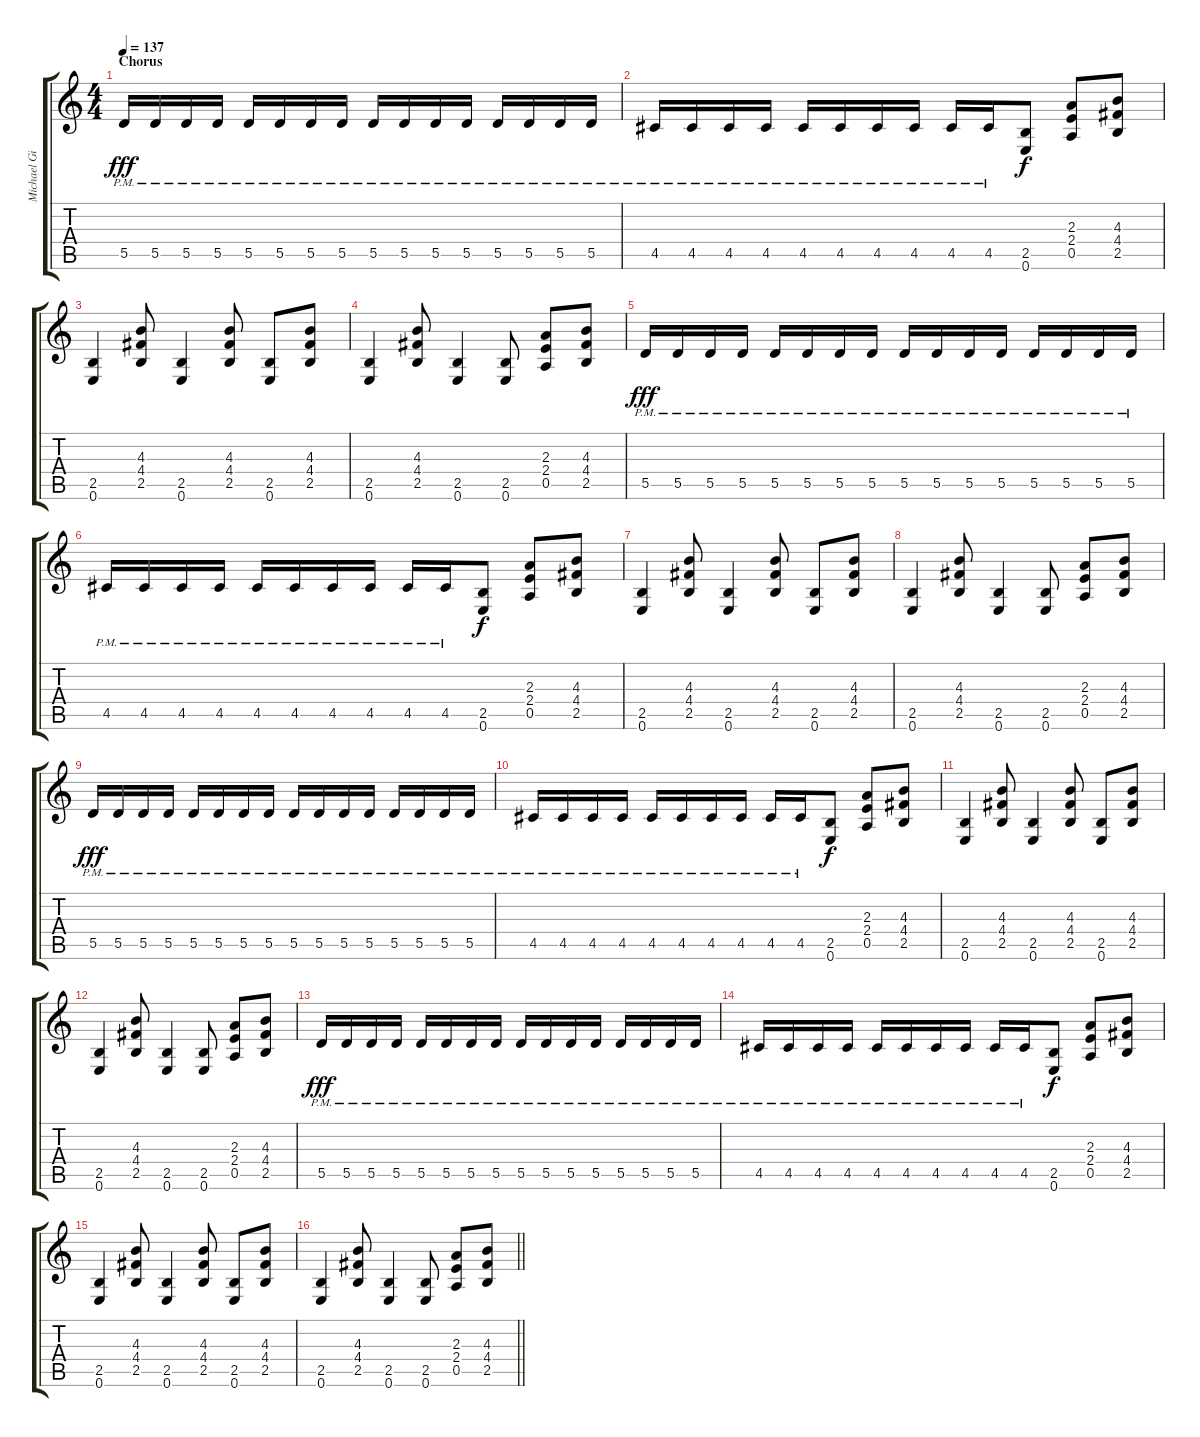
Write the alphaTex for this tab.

\track ("Michael Gilbert" "Michael Gi") {instrument distortionguitar}
\staff {score tabs}
\tuning (E4 B3 G3 D3 A2 E2) {hide}
\ts (4 4)
\section ("" "Chorus")
\tempo 137
\clef g2
\ks c
5.5{pm}.16{dy fff} 5.5{pm}.16 5.5{pm}.16 5.5{pm}.16 5.5{pm}.16 5.5{pm}.16 5.5{pm}.16 5.5{pm}.16 5.5{pm}.16 5.5{pm}.16 5.5{pm}.16 5.5{pm}.16 5.5{pm}.16 5.5{pm}.16 5.5{pm}.16 5.5{pm}.16 |
4.5{pm}.16 4.5{pm}.16 4.5{pm}.16 4.5{pm}.16 4.5{pm}.16 4.5{pm}.16 4.5{pm}.16 4.5{pm}.16 4.5{pm}.16 4.5{pm}.16 (2.5 0.6).8{dy f} (2.3 2.4 0.5).8 (4.3 4.4 2.5).8 |
(2.5 0.6).4 (4.3 4.4 2.5).8 (2.5 0.6).4 (4.3 4.4 2.5).8 (2.5 0.6).8 (4.3 4.4 2.5).8 |
(2.5 0.6).4 (4.3 4.4 2.5).8 (2.5 0.6).4 (2.5 0.6).8 (2.3 2.4 0.5).8 (4.3 4.4 2.5).8 |
5.5{pm}.16{dy fff} 5.5{pm}.16 5.5{pm}.16 5.5{pm}.16 5.5{pm}.16 5.5{pm}.16 5.5{pm}.16 5.5{pm}.16 5.5{pm}.16 5.5{pm}.16 5.5{pm}.16 5.5{pm}.16 5.5{pm}.16 5.5{pm}.16 5.5{pm}.16 5.5{pm}.16 |
4.5{pm}.16 4.5{pm}.16 4.5{pm}.16 4.5{pm}.16 4.5{pm}.16 4.5{pm}.16 4.5{pm}.16 4.5{pm}.16 4.5{pm}.16 4.5{pm}.16 (2.5 0.6).8{dy f} (2.3 2.4 0.5).8 (4.3 4.4 2.5).8 |
(2.5 0.6).4 (4.3 4.4 2.5).8 (2.5 0.6).4 (4.3 4.4 2.5).8 (2.5 0.6).8 (4.3 4.4 2.5).8 |
(2.5 0.6).4 (4.3 4.4 2.5).8 (2.5 0.6).4 (2.5 0.6).8 (2.3 2.4 0.5).8 (4.3 4.4 2.5).8 |
5.5{pm}.16{dy fff} 5.5{pm}.16 5.5{pm}.16 5.5{pm}.16 5.5{pm}.16 5.5{pm}.16 5.5{pm}.16 5.5{pm}.16 5.5{pm}.16 5.5{pm}.16 5.5{pm}.16 5.5{pm}.16 5.5{pm}.16 5.5{pm}.16 5.5{pm}.16 5.5{pm}.16 |
4.5{pm}.16 4.5{pm}.16 4.5{pm}.16 4.5{pm}.16 4.5{pm}.16 4.5{pm}.16 4.5{pm}.16 4.5{pm}.16 4.5{pm}.16 4.5{pm}.16 (2.5 0.6).8{dy f} (2.3 2.4 0.5).8 (4.3 4.4 2.5).8 |
(2.5 0.6).4 (4.3 4.4 2.5).8 (2.5 0.6).4 (4.3 4.4 2.5).8 (2.5 0.6).8 (4.3 4.4 2.5).8 |
(2.5 0.6).4 (4.3 4.4 2.5).8 (2.5 0.6).4 (2.5 0.6).8 (2.3 2.4 0.5).8 (4.3 4.4 2.5).8 |
5.5{pm}.16{dy fff} 5.5{pm}.16 5.5{pm}.16 5.5{pm}.16 5.5{pm}.16 5.5{pm}.16 5.5{pm}.16 5.5{pm}.16 5.5{pm}.16 5.5{pm}.16 5.5{pm}.16 5.5{pm}.16 5.5{pm}.16 5.5{pm}.16 5.5{pm}.16 5.5{pm}.16 |
4.5{pm}.16 4.5{pm}.16 4.5{pm}.16 4.5{pm}.16 4.5{pm}.16 4.5{pm}.16 4.5{pm}.16 4.5{pm}.16 4.5{pm}.16 4.5{pm}.16 (2.5 0.6).8{dy f} (2.3 2.4 0.5).8 (4.3 4.4 2.5).8 |
(2.5 0.6).4 (4.3 4.4 2.5).8 (2.5 0.6).4 (4.3 4.4 2.5).8 (2.5 0.6).8 (4.3 4.4 2.5).8 |
\barLineRight lightlight
(2.5 0.6).4 (4.3 4.4 2.5).8 (2.5 0.6).4 (2.5 0.6).8 (2.3 2.4 0.5).8 (4.3 4.4 2.5).8
